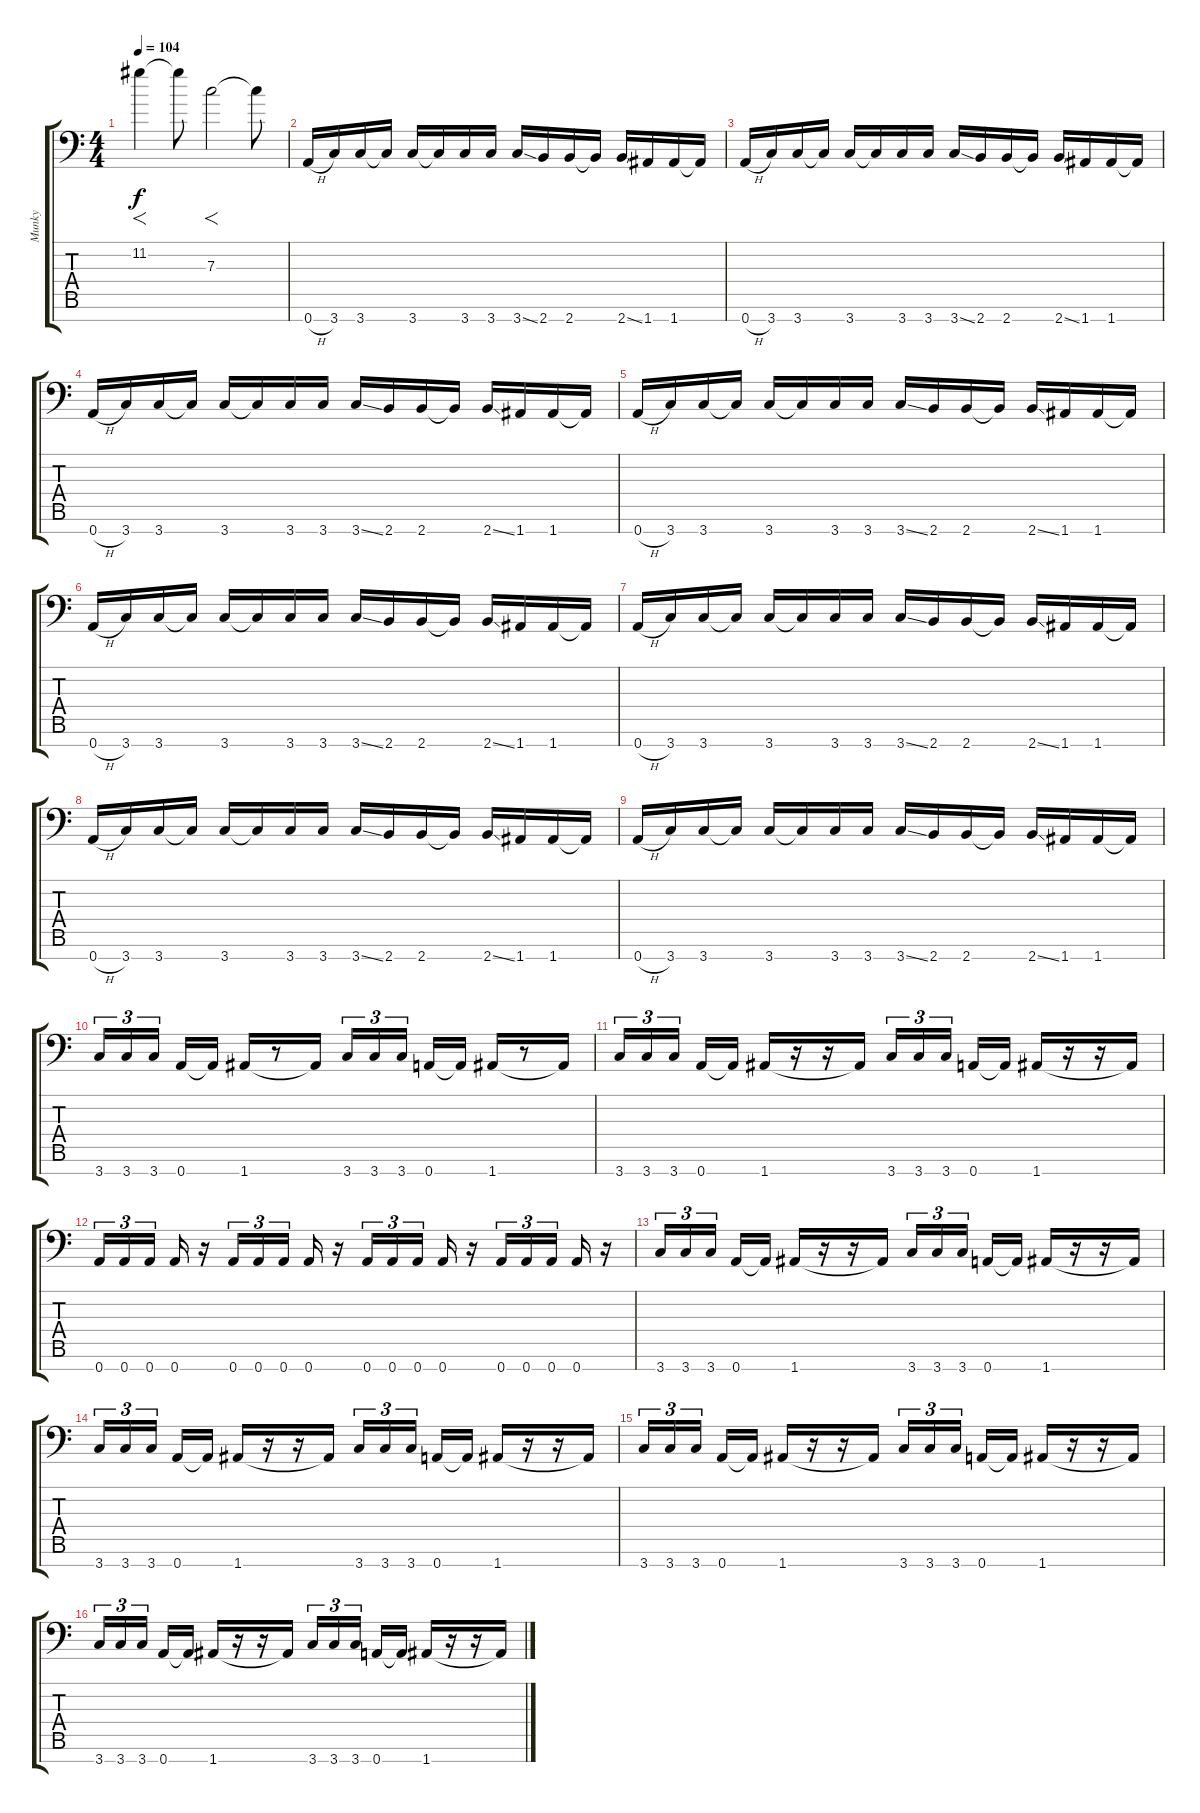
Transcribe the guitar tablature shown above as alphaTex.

\track ("Munky" "Munky") {instrument overdrivenguitar}
\staff {score tabs}
\tuning (D4 A3 F3 C3 G2 D2 A1) {hide}
\ts (4 4)
\tempo 104
\clef f4
\ks c
11.2.4{f dy f} 11.2{t}.8 7.3.2{f} 7.3{t}.8 |
0.7{h}.16{instrument overdrivenguitar} 3.7.16 3.7.16 3.7{t}.16 3.7.16 3.7{t}.16 3.7.16 3.7.16 3.7{ss}.16 2.7.16 2.7.16 2.7{t}.16 2.7{ss}.16 1.7.16 1.7.16 1.7{t}.16 |
0.7{h}.16 3.7.16 3.7.16 3.7{t}.16 3.7.16 3.7{t}.16 3.7.16 3.7.16 3.7{ss}.16 2.7.16 2.7.16 2.7{t}.16 2.7{ss}.16 1.7.16 1.7.16 1.7{t}.16 |
0.7{h}.16 3.7.16 3.7.16 3.7{t}.16 3.7.16 3.7{t}.16 3.7.16 3.7.16 3.7{ss}.16 2.7.16 2.7.16 2.7{t}.16 2.7{ss}.16 1.7.16 1.7.16 1.7{t}.16 |
0.7{h}.16 3.7.16 3.7.16 3.7{t}.16 3.7.16 3.7{t}.16 3.7.16 3.7.16 3.7{ss}.16 2.7.16 2.7.16 2.7{t}.16 2.7{ss}.16 1.7.16 1.7.16 1.7{t}.16 |
0.7{h}.16 3.7.16 3.7.16 3.7{t}.16 3.7.16 3.7{t}.16 3.7.16 3.7.16 3.7{ss}.16 2.7.16 2.7.16 2.7{t}.16 2.7{ss}.16 1.7.16 1.7.16 1.7{t}.16 |
0.7{h}.16 3.7.16 3.7.16 3.7{t}.16 3.7.16 3.7{t}.16 3.7.16 3.7.16 3.7{ss}.16 2.7.16 2.7.16 2.7{t}.16 2.7{ss}.16 1.7.16 1.7.16 1.7{t}.16 |
0.7{h}.16 3.7.16 3.7.16 3.7{t}.16 3.7.16 3.7{t}.16 3.7.16 3.7.16 3.7{ss}.16 2.7.16 2.7.16 2.7{t}.16 2.7{ss}.16 1.7.16 1.7.16 1.7{t}.16 |
0.7{h}.16 3.7.16 3.7.16 3.7{t}.16 3.7.16 3.7{t}.16 3.7.16 3.7.16 3.7{ss}.16 2.7.16 2.7.16 2.7{t}.16 2.7{ss}.16 1.7.16 1.7.16 1.7{t}.16 |
3.7.16{tu (3 2)} 3.7.16{tu (3 2)} 3.7.16{tu (3 2)} 0.7.16 0.7{t}.16 1.7.16 r.8 1.7{t}.16 3.7.16{tu (3 2)} 3.7.16{tu (3 2)} 3.7.16{tu (3 2)} 0.7.16 0.7{t}.16 1.7.16 r.8 1.7{t}.16 |
3.7.16{tu (3 2)} 3.7.16{tu (3 2)} 3.7.16{tu (3 2)} 0.7.16 0.7{t}.16 1.7.16 r.16 r.16 1.7{t}.16 3.7.16{tu (3 2)} 3.7.16{tu (3 2)} 3.7.16{tu (3 2)} 0.7.16 0.7{t}.16 1.7.16 r.16 r.16 1.7{t}.16 |
0.7.16{tu (3 2) instrument overdrivenguitar} 0.7.16{tu (3 2)} 0.7.16{tu (3 2)} 0.7.16 r.16 0.7.16{tu (3 2)} 0.7.16{tu (3 2)} 0.7.16{tu (3 2)} 0.7.16 r.16 0.7.16{tu (3 2)} 0.7.16{tu (3 2)} 0.7.16{tu (3 2)} 0.7.16 r.16 0.7.16{tu (3 2)} 0.7.16{tu (3 2)} 0.7.16{tu (3 2)} 0.7.16 r.16 |
3.7.16{tu (3 2)} 3.7.16{tu (3 2)} 3.7.16{tu (3 2)} 0.7.16 0.7{t}.16 1.7.16 r.16 r.16 1.7{t}.16 3.7.16{tu (3 2)} 3.7.16{tu (3 2)} 3.7.16{tu (3 2)} 0.7.16 0.7{t}.16 1.7.16 r.16 r.16 1.7{t}.16 |
3.7.16{tu (3 2)} 3.7.16{tu (3 2)} 3.7.16{tu (3 2)} 0.7.16 0.7{t}.16 1.7.16 r.16 r.16 1.7{t}.16 3.7.16{tu (3 2)} 3.7.16{tu (3 2)} 3.7.16{tu (3 2)} 0.7.16 0.7{t}.16 1.7.16 r.16 r.16 1.7{t}.16 |
3.7.16{tu (3 2)} 3.7.16{tu (3 2)} 3.7.16{tu (3 2)} 0.7.16 0.7{t}.16 1.7.16 r.16 r.16 1.7{t}.16 3.7.16{tu (3 2)} 3.7.16{tu (3 2)} 3.7.16{tu (3 2)} 0.7.16 0.7{t}.16 1.7.16 r.16 r.16 1.7{t}.16 |
3.7.16{tu (3 2)} 3.7.16{tu (3 2)} 3.7.16{tu (3 2)} 0.7.16 0.7{t}.16 1.7.16 r.16 r.16 1.7{t}.16 3.7.16{tu (3 2)} 3.7.16{tu (3 2)} 3.7.16{tu (3 2)} 0.7.16 0.7{t}.16 1.7.16 r.16 r.16 1.7{t}.16
